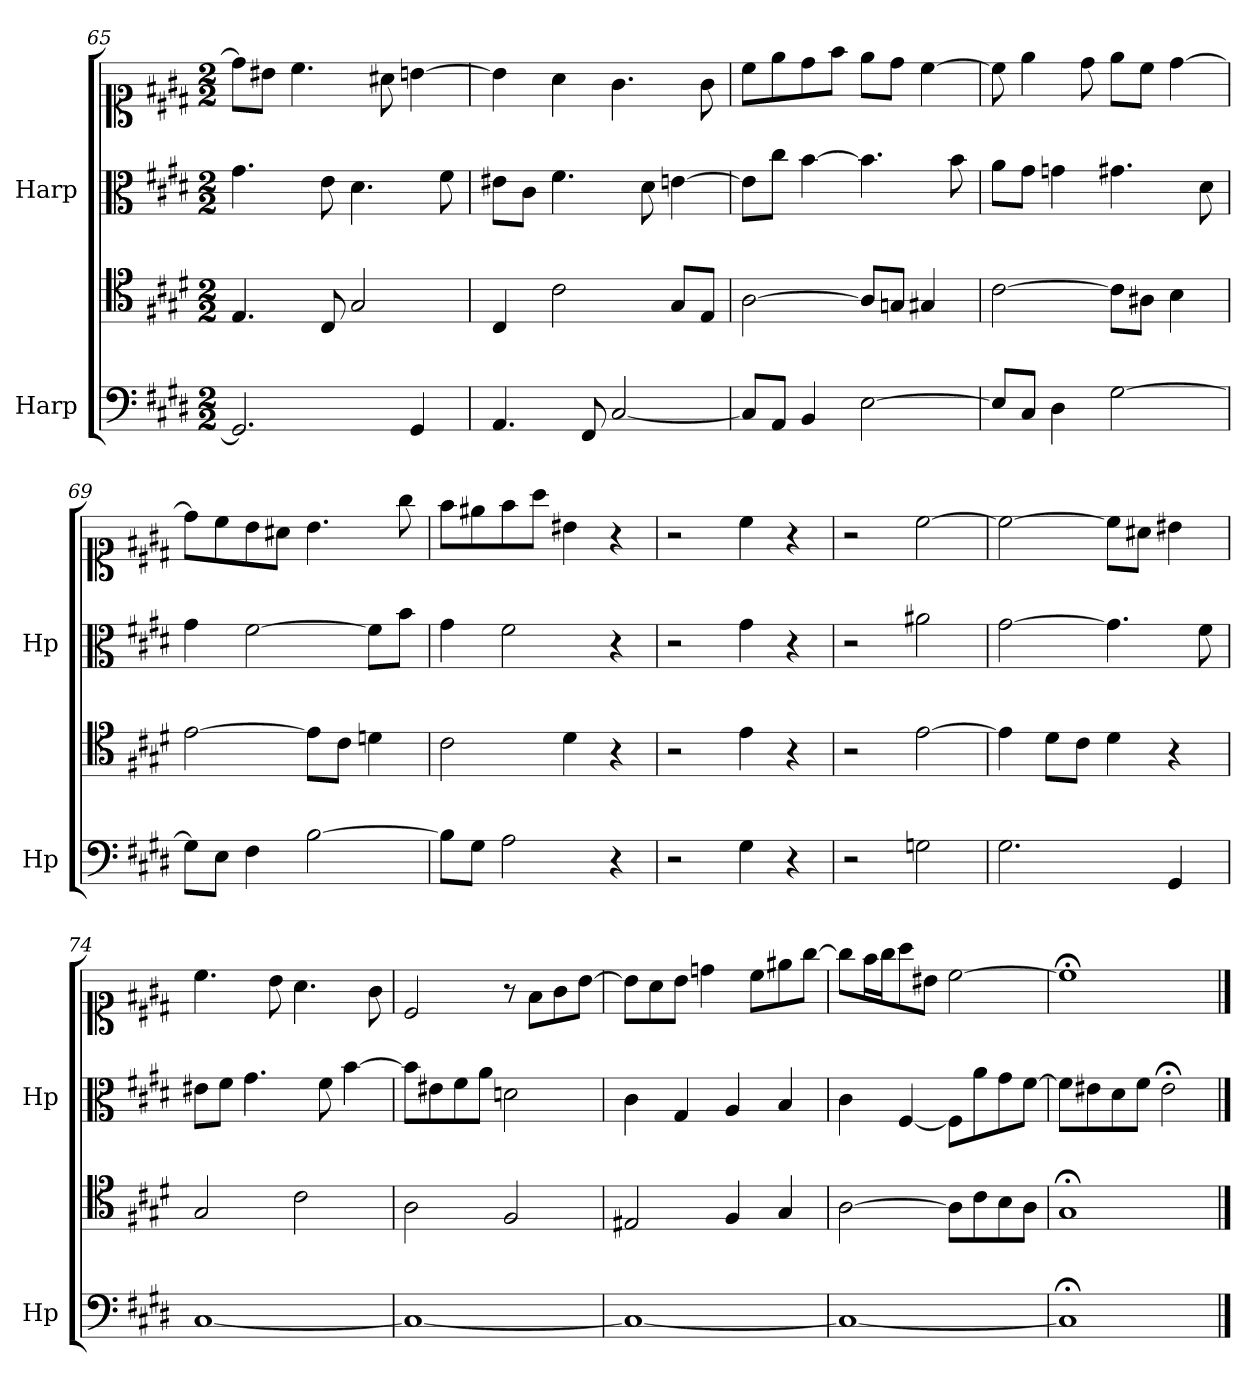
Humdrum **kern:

**kern	**kern	**kern	**kern
*part2	*part2	*part1	*part1
*staff4	*staff3	*staff2	*staff1
*I"Harp	*	*I"Harp	*
*I'Hp	*	*I'Hp	*
!!LO:PB:g=z
*clefF4	*clefC4	*clefC3	*clefC1
*k[f#c#g#d#]	*k[f#c#g#d#]	*k[f#c#g#d#]	*k[f#c#g#d#]
*E:	*E:	*E:	*E:
*M2/2	*M2/2	*M2/2	*M2/2
=65	=65	=65	=65
2.GG#/]	4.E/	4.g#\	8dd#\L]
.	.	.	8b#X\J
.	.	.	4.cc#\
.	8C#/	8e\	.
.	2G#/	4.d#\	.
.	.	.	8a#X\
4GG#/	.	.	[4bn\
.	.	8f#\	.
=66	=66	=66	=66
4.AA/	4C#/	8e#X\L	4b\]
.	.	8c#\J	.
.	2c#\	4.f#\	4a\
8FF#/	.	.	.
[2C#/	.	.	4.g#\
.	.	8d#\	.
.	8G#/L	[4en\	.
.	8E/J	.	8g#\
=67	=67	=67	=67
8C#/L]	[2A\	8e\L]	8cc#\L
8AA/J	.	8cc#\J	8ee\
4BB/	.	[4b\	8dd#\
.	.	.	8ff#\J
[2E\	8A/L]	4.b\]	8ee\L
.	8Gn/J	.	8dd#\J
.	4G#X/	.	[4cc#\
.	.	8b\	.
=68	=68	=68	=68
8E/L]	[2c#\	8a\L	8cc#\]
8C#/J	.	8g#\J	4ee\
4D#\	.	4gn\	.
.	.	.	8dd#\
[2G#\	8c#\L]	4.g#X\	8ee\L
.	8A#X\J	.	8cc#\J
.	4B\	.	[4dd#\
.	.	8d#\	.
=69	=69	=69	=69
8G#\L]	[2e\	4g#\	8dd#\L]
8E\J	.	.	8cc#\
4F#\	.	[2f#\	8b\
.	.	.	8a#X\J
[2B\	8e\L]	.	4.b\
.	8c#\J	.	.
.	4dn\	8f#\L]	.
.	.	8b\J	8gg#\
!!LO:LB:g=z
=70	=70	=70	=70
8B\L]	2c#\	4g#\	8ff#\L
8G#\J	.	.	8ee#X\
2A\	.	2f#\	8ff#\
.	.	.	8aa\J
.	4d#\	.	4b#X\
4r	4r	4r	4r
=71	=71	=71	=71
2r	2r	2r	2r
4G#\	4e\	4g#\	4cc#\
4r	4r	4r	4r
=72	=72	=72	=72
2r	2r	2r	2r
2Gn\	[2e\	2a#X\	[2cc#\
=73	=73	=73	=73
2.G#\	4e\]	[2g#\	2cc#\_
.	8d#\L	.	.
.	8c#\J	.	.
.	4d#\	4.g#\]	8cc#\L]
.	.	.	8a#X\J
4GG#/	4r	.	4b#X\
.	.	8f#\	.
=74	=74	=74	=74
[1C#	2G#/	8e#X\L	4.cc#\
.	.	8f#\J	.
.	.	4.g#\	.
.	.	.	8b\
.	2c#\	.	4.a\
.	.	8f#\	.
.	.	[4b\	.
.	.	.	8g#\
=75	=75	=75	=75
1C#_	2A\	8b\L]	2c#/
.	.	8e#X\	.
.	.	8f#\	.
.	.	8a\J	.
.	2F#/	2dn\	8r
.	.	.	8f#\L
.	.	.	8g#\
.	.	.	[8b\J
!!LO:LB:g=z
=76	=76	=76	=76
1C#_	2E#X/	4c#\	8b\L]
.	.	.	8a\
.	.	4G#/	8b\J
.	.	.	4ddn\
.	4F#/	4A/	.
.	.	.	8cc#\L
.	4G#/	4B/	8ee#X\
.	.	.	[8gg#\J
=77	=77	=77	=77
1C#_	[2A\	4c#\	8gg#\L]
.	.	.	16ff#\L
.	.	.	16gg#\J
.	.	[4F#/	8aa\
.	.	.	8b#X\J
.	8A\L]	8F#\L]	[2cc#\
.	8c#\	8a\	.
.	8B\	8g#\	.
.	8A\J	[8f#\J	.
=78	=78	=78	=78
1C#;<]	1G#;<	8f#\L]	1cc#;<]
.	.	8e#X\	.
.	.	8d#\	.
.	.	8f#\J	.
.	.	2e#;<\	.
==	==	==	==
*-	*-	*-	*-
